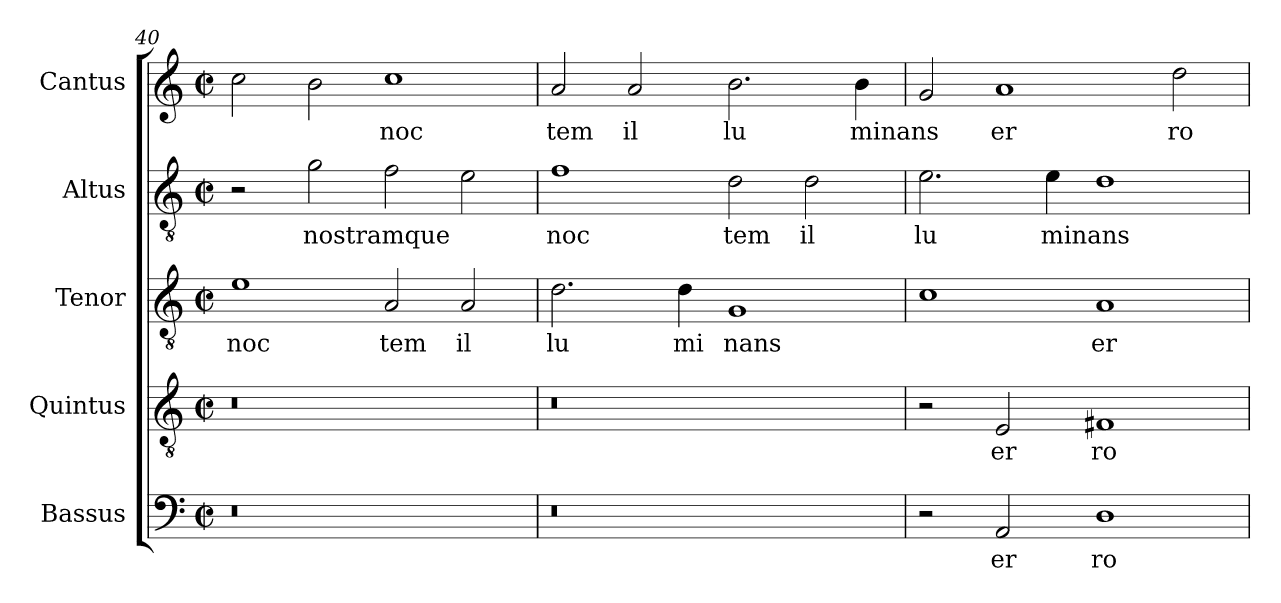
**kern	**text	**kern	**text	**kern	**text	**kern	**text	**kern	**text
*part5	*part5	*part4	*part4	*part3	*part3	*part2	*part2	*part1	*part1
*staff5	*staff5	*staff4	*staff4	*staff3	*staff3	*staff2	*staff2	*staff1	*staff1
*I"Bassus	*	*I"Quintus	*	*I"Tenor	*	*I"Altus	*	*I"Cantus	*
*clefF4	*	*clefGv2	*	*clefGv2	*	*clefGv2	*	*clefG2	*
*M2/2	*	*M2/2	*	*M2/2	*	*M2/2	*	*M2/2	*
*met(c|)	*	*met(c|)	*	*met(c|)	*	*met(c|)	*	*met(c|)	*
=40	=40	=40	=40	=40	=40	=40	=40	=40	=40
!	!	!	!	!	!LO:LY:b:cj	!	!	!	!
0r	.	0r	.	1e	noc	2r	.	2cc\	.
!	!	!	!	!	!	!	!LO:LY:b	!	!
.	.	.	.	.	.	2g\	nostramque	2b\	.
!	!	!	!	!	!LO:LY:b:cj	!	!	!	!LO:LY:b:cj
.	.	.	.	2A/	tem	2f\	.	1cc	noc
!	!	!	!	!	!LO:LY:b:cj	!	!	!	!
.	.	.	.	2A/	il	2e\	.	.	.
=41	=41	=41	=41	=41	=41	=41	=41	=41	=41
!	!	!	!	!	!LO:LY:b:cj	!	!LO:LY:b:cj	!	!LO:LY:b:cj
0r	.	0r	.	2.d\	lu	1f	noc	2a/	tem
!	!	!	!	!	!	!	!	!	!LO:LY:b:cj
.	.	.	.	.	.	.	.	2a/	il
!	!	!	!	!	!LO:LY:b:cj	!	!	!	!
.	.	.	.	4d\	mi	.	.	.	.
!	!	!	!	!	!LO:LY:b	!	!LO:LY:b:cj	!	!LO:LY:b:cj
.	.	.	.	1G	nans	2d\	tem	2.b\	lu
!	!	!	!	!	!	!	!LO:LY:b:cj	!	!
.	.	.	.	.	.	2d\	il	.	.
!	!	!	!	!	!	!	!	!	!LO:LY:b
.	.	.	.	.	.	.	.	4b\	minans
=42	=42	=42	=42	=42	=42	=42	=42	=42	=42
!	!	!	!	!	!	!	!LO:LY:b:cj	!	!
2r	.	2r	.	1c	.	2.e\	lu	2g/	.
!	!LO:LY:b:cj	!	!LO:LY:b:cj	!	!	!	!	!	!LO:LY:b:cj
2AA/	er	2E/	er	.	.	.	.	1a	er
!	!	!	!	!	!	!	!LO:LY:b	!	!
.	.	.	.	.	.	4e\	minans	.	.
!	!LO:LY:b:cj	!	!LO:LY:b:cj	!	!LO:LY:b:cj	!	!	!	!
1D	ro	1F#X	ro	1A	er	1d	.	.	.
!	!	!	!	!	!	!	!	!	!LO:LY:b:cj
.	.	.	.	.	.	.	.	2dd\	ro
=	=	=	=	=	=	=	=	=	=
*-	*-	*-	*-	*-	*-	*-	*-	*-	*-
